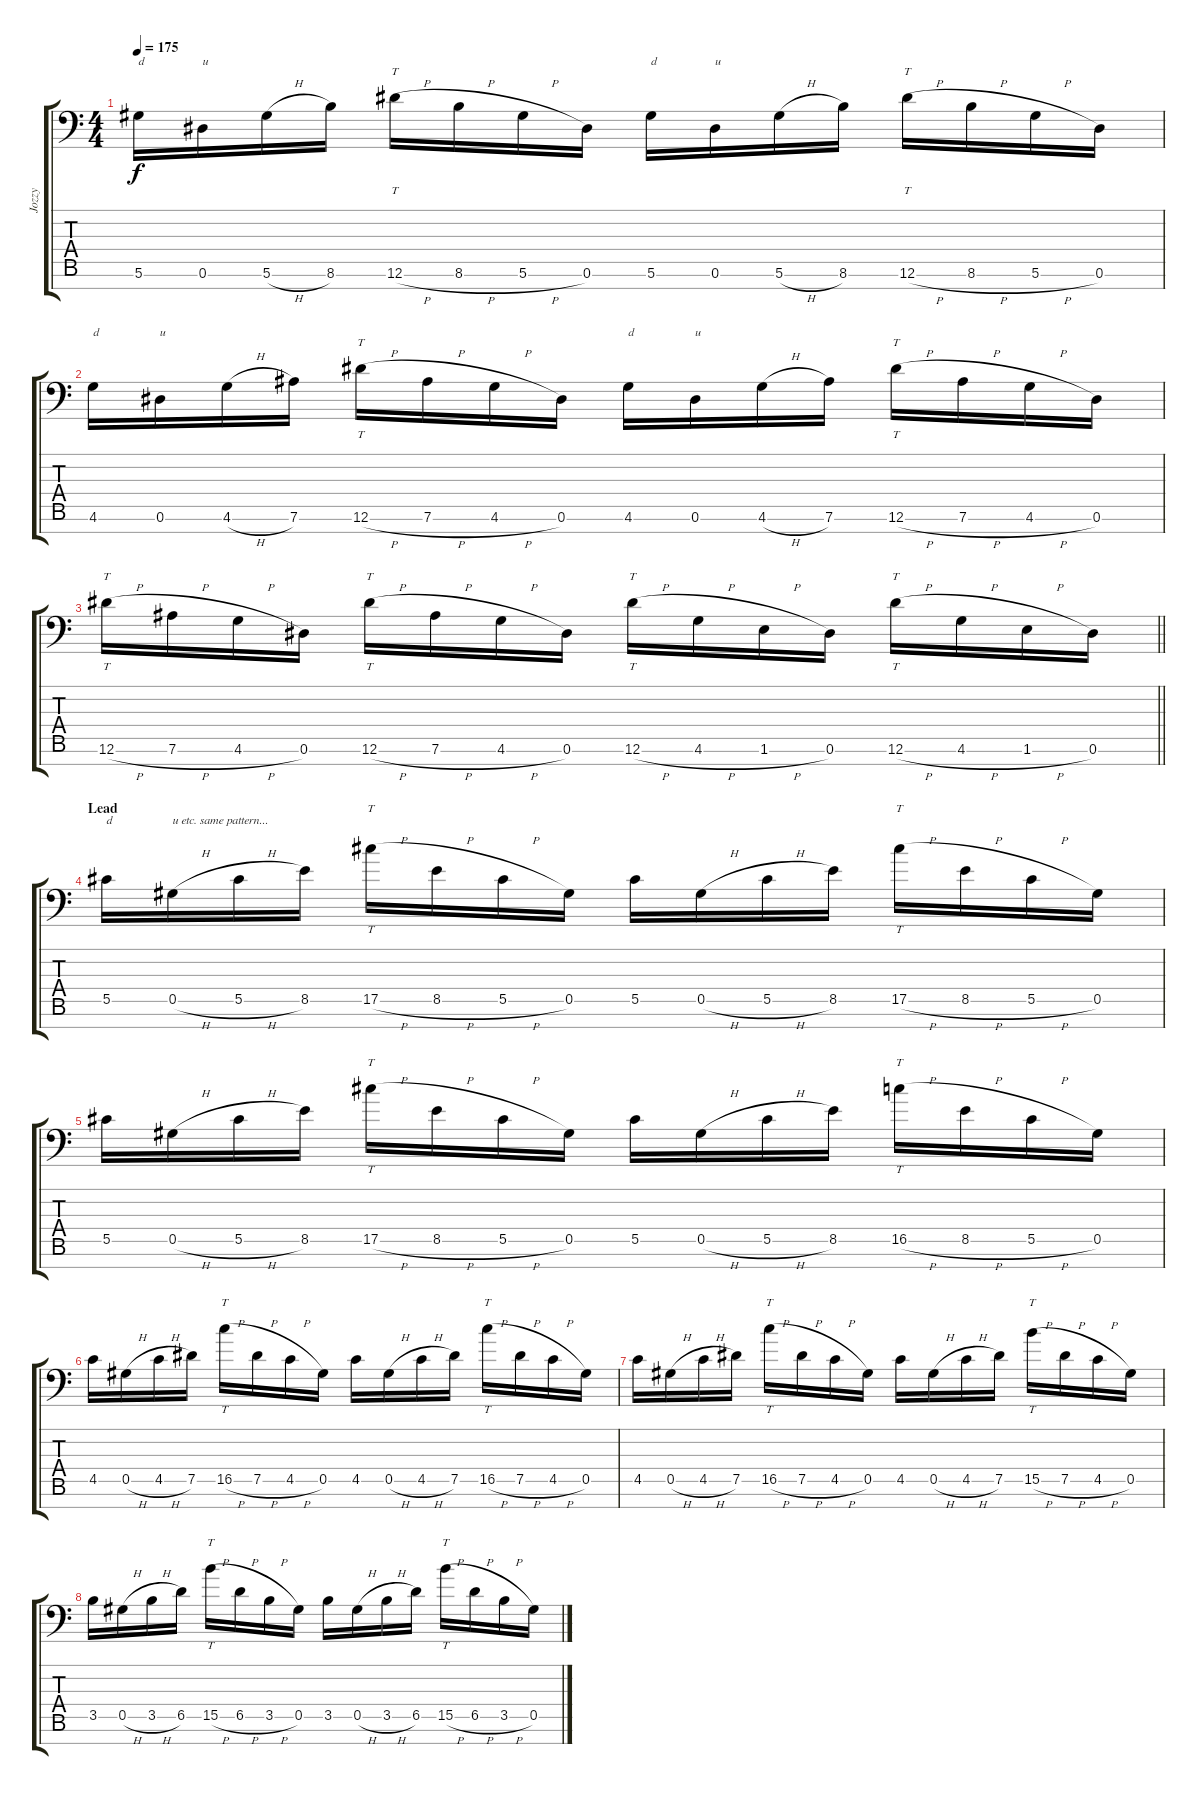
\track ("Jozzy" "Jozzy") {instrument distortionguitar}
\staff {score tabs}
\tuning (Eb4 Bb3 Gb3 Db3 Ab2 Eb2 Bb1) {hide}
\ts (4 4)
\tempo 175
\clef f4
\ks c
5.6.16{txt "d" dy f} 0.6.16{txt "u"} 5.6{h}.16 8.6.16 12.6{h}.16{tt} 8.6{h}.16 5.6{h}.16 0.6.16 5.6.16{txt "d"} 0.6.16{txt "u"} 5.6{h}.16 8.6.16 12.6{h}.16{tt} 8.6{h}.16 5.6{h}.16 0.6.16 |
4.6.16{txt "d"} 0.6.16{txt "u"} 4.6{h}.16 7.6.16 12.6{h}.16{tt} 7.6{h}.16 4.6{h}.16 0.6.16 4.6.16{txt "d"} 0.6.16{txt "u"} 4.6{h}.16 7.6.16 12.6{h}.16{tt} 7.6{h}.16 4.6{h}.16 0.6.16 |
\barLineRight lightlight
12.6{h}.16{tt} 7.6{h}.16 4.6{h}.16 0.6.16 12.6{h}.16{tt} 7.6{h}.16 4.6{h}.16 0.6.16 12.6{h}.16{tt} 4.6{h}.16 1.6{h}.16 0.6.16 12.6{h}.16{tt} 4.6{h}.16 1.6{h}.16 0.6.16 |
\section ("" "Lead")
5.5.16{txt "d"} 0.5{h}.16{txt "u etc. same pattern..."} 5.5{h}.16 8.5.16 17.5{h}.16{tt} 8.5{h}.16 5.5{h}.16 0.5.16 5.5.16 0.5{h}.16 5.5{h}.16 8.5.16 17.5{h}.16{tt} 8.5{h}.16 5.5{h}.16 0.5.16 |
5.5.16 0.5{h}.16 5.5{h}.16 8.5.16 17.5{h}.16{tt} 8.5{h}.16 5.5{h}.16 0.5.16 5.5.16 0.5{h}.16 5.5{h}.16 8.5.16 16.5{h}.16{tt} 8.5{h}.16 5.5{h}.16 0.5.16 |
4.5.16 0.5{h}.16 4.5{h}.16 7.5.16 16.5{h}.16{tt} 7.5{h}.16 4.5{h}.16 0.5.16 4.5.16 0.5{h}.16 4.5{h}.16 7.5.16 16.5{h}.16{tt} 7.5{h}.16 4.5{h}.16 0.5.16 |
4.5.16 0.5{h}.16 4.5{h}.16 7.5.16 16.5{h}.16{tt} 7.5{h}.16 4.5{h}.16 0.5.16 4.5.16 0.5{h}.16 4.5{h}.16 7.5.16 15.5{h}.16{tt} 7.5{h}.16 4.5{h}.16 0.5.16 |
3.5.16 0.5{h}.16 3.5{h}.16 6.5.16 15.5{h}.16{tt} 6.5{h}.16 3.5{h}.16 0.5.16 3.5.16 0.5{h}.16 3.5{h}.16 6.5.16 15.5{h}.16{tt} 6.5{h}.16 3.5{h}.16 0.5.16
